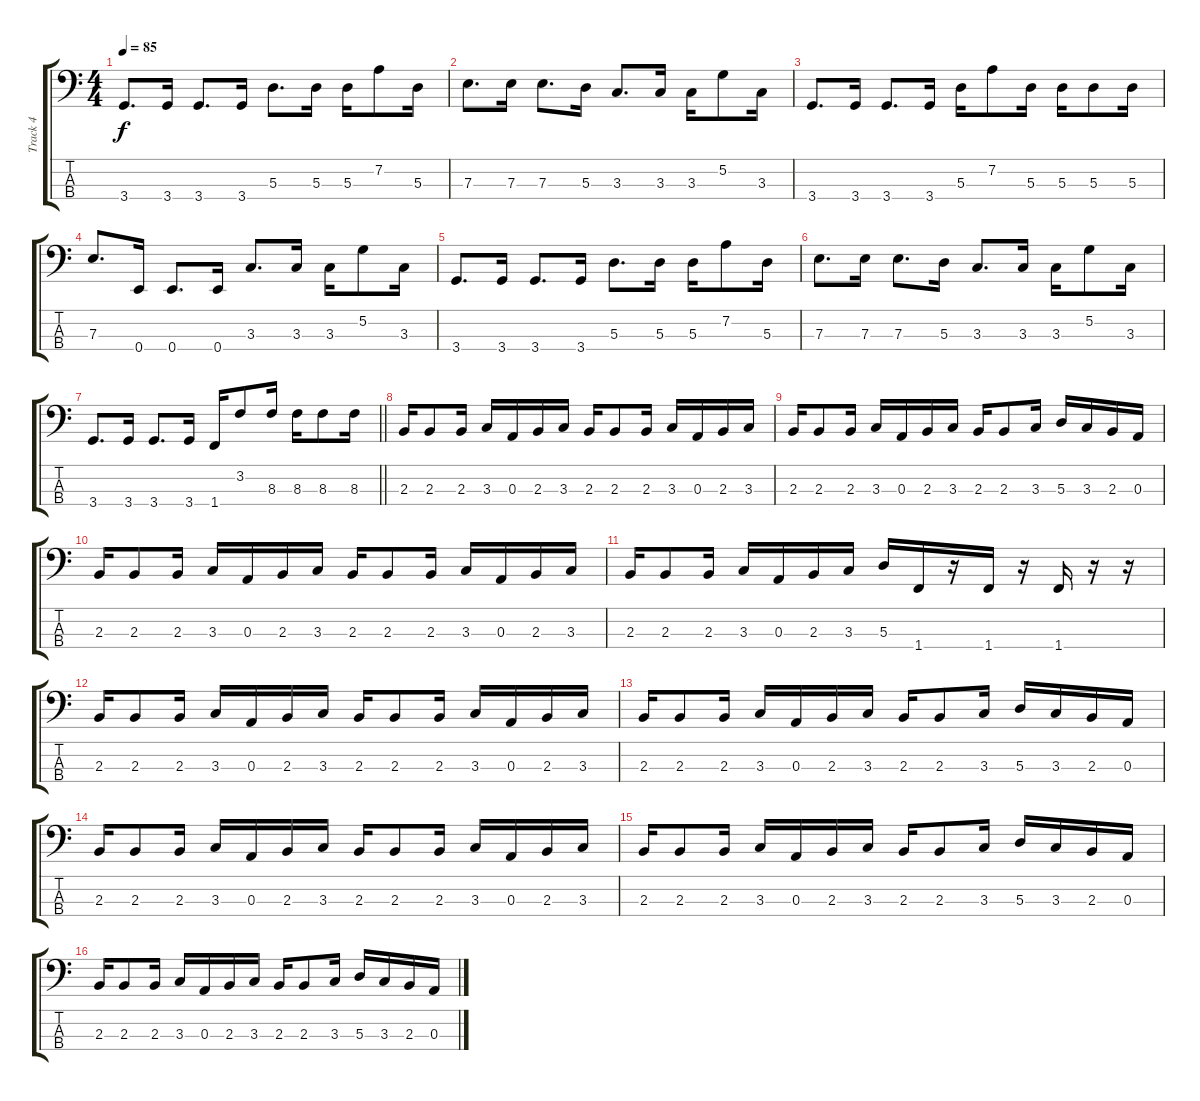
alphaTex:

\track ("Track 4" "Track 4") {instrument electricbasspick}
\staff {score tabs}
\tuning (G2 D2 A1 E1) {hide}
\ts (4 4)
\tempo 85
\clef f4
\ks c
3.4.8{d dy f} 3.4.16 3.4.8{d} 3.4.16 5.3.8{d} 5.3.16 5.3.16 7.2.8 5.3.16 |
7.3.8{d} 7.3.16 7.3.8{d} 5.3.16 3.3.8{d} 3.3.16 3.3.16 5.2.8 3.3.16 |
3.4.8{d} 3.4.16 3.4.8{d} 3.4.16 5.3.16 7.2.8 5.3.16 5.3.16 5.3.8 5.3.16 |
7.3.8{d} 0.4.16 0.4.8{d} 0.4.16 3.3.8{d} 3.3.16 3.3.16 5.2.8 3.3.16 |
3.4.8{d} 3.4.16 3.4.8{d} 3.4.16 5.3.8{d} 5.3.16 5.3.16 7.2.8 5.3.16 |
7.3.8{d} 7.3.16 7.3.8{d} 5.3.16 3.3.8{d} 3.3.16 3.3.16 5.2.8 3.3.16 |
\barLineRight lightlight
3.4.8{d} 3.4.16 3.4.8{d} 3.4.16 1.4.16 3.2.8 8.3.16 8.3.16 8.3.8 8.3.16 |
2.3.16 2.3.8 2.3.16 3.3.16 0.3.16 2.3.16 3.3.16 2.3.16 2.3.8 2.3.16 3.3.16 0.3.16 2.3.16 3.3.16 |
2.3.16 2.3.8 2.3.16 3.3.16 0.3.16 2.3.16 3.3.16 2.3.16 2.3.8 3.3.16 5.3.16 3.3.16 2.3.16 0.3.16 |
2.3.16 2.3.8 2.3.16 3.3.16 0.3.16 2.3.16 3.3.16 2.3.16 2.3.8 2.3.16 3.3.16 0.3.16 2.3.16 3.3.16 |
2.3.16 2.3.8 2.3.16 3.3.16 0.3.16 2.3.16 3.3.16 5.3.16 1.4.16 r.16 1.4.16 r.16 1.4.16 r.16 r.16 |
2.3.16 2.3.8 2.3.16 3.3.16 0.3.16 2.3.16 3.3.16 2.3.16 2.3.8 2.3.16 3.3.16 0.3.16 2.3.16 3.3.16 |
2.3.16 2.3.8 2.3.16 3.3.16 0.3.16 2.3.16 3.3.16 2.3.16 2.3.8 3.3.16 5.3.16 3.3.16 2.3.16 0.3.16 |
2.3.16 2.3.8 2.3.16 3.3.16 0.3.16 2.3.16 3.3.16 2.3.16 2.3.8 2.3.16 3.3.16 0.3.16 2.3.16 3.3.16 |
2.3.16 2.3.8 2.3.16 3.3.16 0.3.16 2.3.16 3.3.16 2.3.16 2.3.8 3.3.16 5.3.16 3.3.16 2.3.16 0.3.16 |
2.3.16 2.3.8 2.3.16 3.3.16 0.3.16 2.3.16 3.3.16 2.3.16 2.3.8 3.3.16 5.3.16 3.3.16 2.3.16 0.3.16
